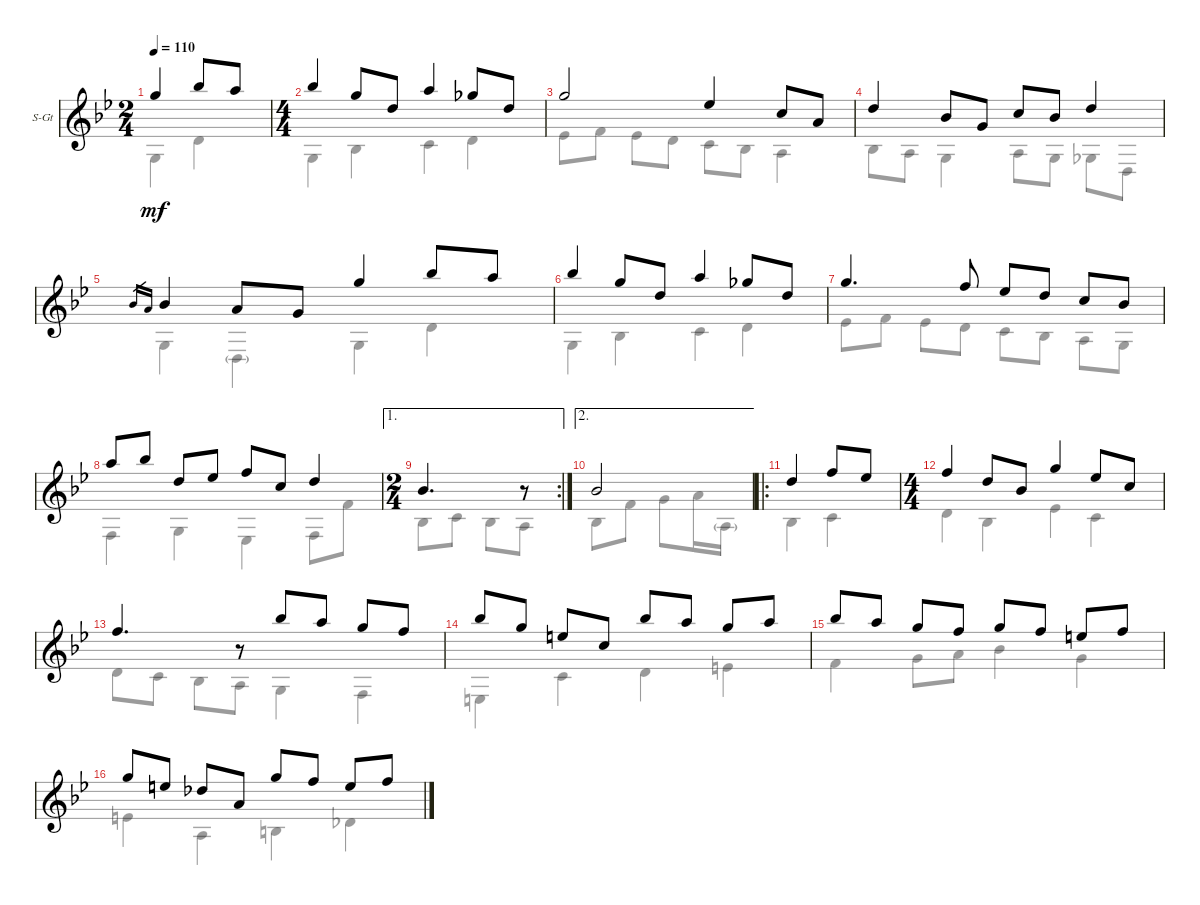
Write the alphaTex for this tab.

\defaultSystemsLayout 4
\bracketExtendMode groupsimilarinstruments
\firstSystemTrackNameOrientation horizontal
\otherSystemsTrackNameOrientation horizontal
\track ("Steel Guitar" "S-Gt") {instrument acousticguitarsteel}
\staff {score}
\tuning (E4 B3 G3 D3 G2 D2)
\voice
\ts (2 4)
\tempo 110
\clef g2
\ks bb
3.1.4{dy mf instrument acousticguitarsteel} 6.1.8 5.1.8 |
\ts (4 4)
6.1.4 3.1.8 3.2.8 5.1.4 2.1.8 3.2.8 |
3.1.2 4.2.4 1.2.8 2.3.8 |
3.2.4 3.3.8 0.3.8 1.2.8 3.3.8 3.2.4 |
3.3.16{gr} 2.3.16{gr} 3.3.4 2.3.8 0.3.8 3.1.4 6.1.8 5.1.8 |
6.1.4 3.1.8 3.2.8 5.1.4 2.1.8 3.2.8 |
3.1.4{d} 1.1.8 4.2.8 3.2.8 1.2.8 3.3.8 |
5.1.8 6.1.8 3.2.8 4.2.8 1.1.8 1.2.8 3.2.4 |
\ae 1
\rc 2
\ts (2 4)
3.3.4{d} r.8 |
\ae 2
3.3.2 |
\ro
3.2.4 6.2.8 4.2.8 |
\ts (4 4)
1.1.4 3.2.8 3.3.8 3.1.4 4.2.8 1.2.8 |
1.1.4{d} r.8 6.1.8 5.1.8 3.1.8 1.1.8 |
6.1.8 3.1.8 5.2.8 1.2.8 6.1.8 5.1.8 3.1.8 5.1.8 |
6.1.8 5.1.8 3.1.8 1.1.8 3.1.8 1.1.8 0.1.8 1.1.8 |
3.1.8 5.2.8 2.2.8 2.3.8 3.1.8 1.1.8 0.1.8 1.1.8
\voice
\clef g2
\ottava regular
\simile none
\ks bb
0.5.4{dy mf} 0.4.4 |
0.5.4 3.5.4 5.5.4 0.4.4 |
1.4.8 3.4.8 1.4.8 0.4.8 5.5.8 3.5.8 2.5.4 |
3.5.8 2.5.8 0.5.4 2.5.8 0.5.8 4.6.8 0.6.8 |
0.5.4 0.6{g}.4 0.5.4 0.4.4 |
0.5.4 3.5.4 5.5.4 0.4.4 |
1.4.8 3.4.8 1.4.8 0.4.8 5.5.8 3.5.8 2.5.8 0.5.8 |
3.6.4 0.5.4 1.6.4 3.6.8 3.4.8 |
3.5.8 5.5.8 3.5.8 2.5.8 |
3.5.8 3.4.8 5.4.8 2.3.16 2.5{g}.16 |
3.5.4 5.5.4 |
0.4.4 3.5.4 1.4.4 5.5.4 |
0.4.8 5.5.8 3.5.8 7.6.8 0.5.4 3.6.4 |
2.6.4 5.5.4 0.4.4 2.4.4 |
3.4.4 0.3.8 2.3.8 3.3.4 0.3.4 |
2.4.4 2.5.4 4.5.4 6.5.4
